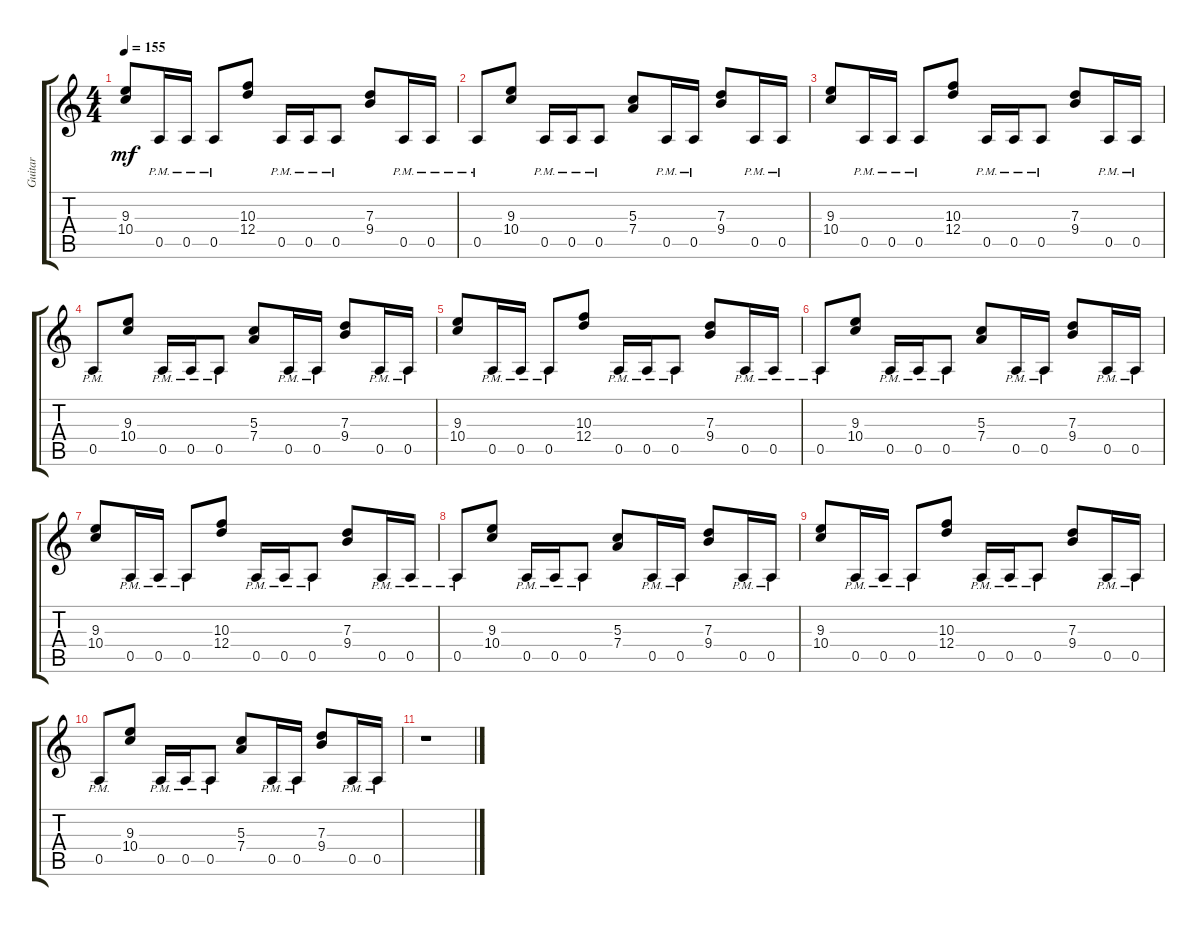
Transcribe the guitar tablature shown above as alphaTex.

\track ("Guitar" "Guitar") {instrument overdrivenguitar}
\staff {score tabs}
\tuning (E4 B3 G3 D3 A2 E2) {hide}
\ts (4 4)
\tempo 155
\clef g2
\ks c
(9.3 10.4).8{dy mf} 0.5{pm}.16 0.5{pm}.16 0.5{pm}.8 (10.3 12.4).8 0.5{pm}.16 0.5{pm}.16 0.5{pm}.8 (7.3 9.4).8 0.5{pm}.16 0.5{pm}.16 |
0.5{pm}.8 (9.3 10.4).8 0.5{pm}.16 0.5{pm}.16 0.5{pm}.8 (5.3 7.4).8 0.5{pm}.16 0.5{pm}.16 (7.3 9.4).8 0.5{pm}.16 0.5{pm}.16 |
(9.3 10.4).8 0.5{pm}.16 0.5{pm}.16 0.5{pm}.8 (10.3 12.4).8 0.5{pm}.16 0.5{pm}.16 0.5{pm}.8 (7.3 9.4).8 0.5{pm}.16 0.5{pm}.16 |
0.5{pm}.8 (9.3 10.4).8 0.5{pm}.16 0.5{pm}.16 0.5{pm}.8 (5.3 7.4).8 0.5{pm}.16 0.5{pm}.16 (7.3 9.4).8 0.5{pm}.16 0.5{pm}.16 |
(9.3 10.4).8 0.5{pm}.16 0.5{pm}.16 0.5{pm}.8 (10.3 12.4).8 0.5{pm}.16 0.5{pm}.16 0.5{pm}.8 (7.3 9.4).8 0.5{pm}.16 0.5{pm}.16 |
0.5{pm}.8 (9.3 10.4).8 0.5{pm}.16 0.5{pm}.16 0.5{pm}.8 (5.3 7.4).8 0.5{pm}.16 0.5{pm}.16 (7.3 9.4).8 0.5{pm}.16 0.5{pm}.16 |
(9.3 10.4).8{volume 0} 0.5{pm}.16 0.5{pm}.16 0.5{pm}.8 (10.3 12.4).8 0.5{pm}.16 0.5{pm}.16 0.5{pm}.8 (7.3 9.4).8 0.5{pm}.16 0.5{pm}.16 |
0.5{pm}.8 (9.3 10.4).8 0.5{pm}.16 0.5{pm}.16 0.5{pm}.8 (5.3 7.4).8 0.5{pm}.16 0.5{pm}.16 (7.3 9.4).8 0.5{pm}.16 0.5{pm}.16 |
(9.3 10.4).8 0.5{pm}.16 0.5{pm}.16 0.5{pm}.8 (10.3 12.4).8 0.5{pm}.16 0.5{pm}.16 0.5{pm}.8 (7.3 9.4).8 0.5{pm}.16 0.5{pm}.16 |
0.5{pm}.8 (9.3 10.4).8 0.5{pm}.16 0.5{pm}.16 0.5{pm}.8 (5.3 7.4).8 0.5{pm}.16 0.5{pm}.16 (7.3 9.4).8 0.5{pm}.16 0.5{pm}.16 |
r.1
